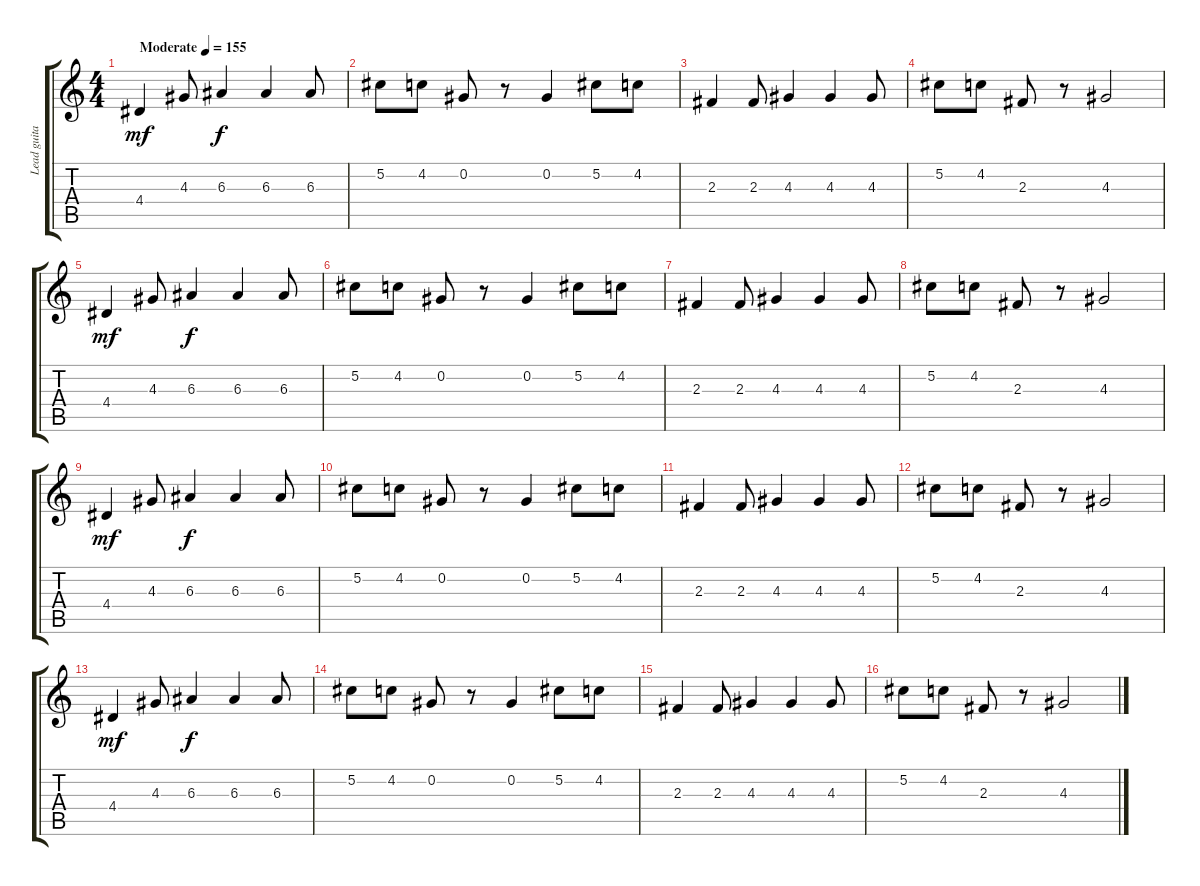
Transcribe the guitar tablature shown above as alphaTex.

\track ("Lead guitar" "Lead guita") {instrument distortionguitar}
\staff {score tabs}
\tuning (Db4 Ab3 E3 B2 Gb2 Db2) {hide}
\ts (4 4)
\tempo (155 "Moderate")
\clef g2
\ks c
4.4.4{dy mf instrument distortionguitar} 4.3.8 6.3.4{dy f} 6.3.4 6.3.8 |
5.2.8 4.2.8 0.2.8 r.8 0.2.4 5.2.8 4.2.8 |
2.3.4 2.3.8 4.3.4 4.3.4 4.3.8 |
5.2.8 4.2.8 2.3.8 r.8 4.3.2 |
4.4.4{dy mf} 4.3.8 6.3.4{dy f} 6.3.4 6.3.8 |
5.2.8 4.2.8 0.2.8 r.8 0.2.4 5.2.8 4.2.8 |
2.3.4 2.3.8 4.3.4 4.3.4 4.3.8 |
5.2.8 4.2.8 2.3.8 r.8 4.3.2 |
4.4.4{dy mf} 4.3.8 6.3.4{dy f} 6.3.4 6.3.8 |
5.2.8 4.2.8 0.2.8 r.8 0.2.4 5.2.8 4.2.8 |
2.3.4 2.3.8 4.3.4 4.3.4 4.3.8 |
5.2.8 4.2.8 2.3.8 r.8 4.3.2 |
4.4.4{dy mf} 4.3.8 6.3.4{dy f} 6.3.4 6.3.8 |
5.2.8 4.2.8 0.2.8 r.8 0.2.4 5.2.8 4.2.8 |
2.3.4 2.3.8 4.3.4 4.3.4 4.3.8 |
5.2.8 4.2.8 2.3.8 r.8 4.3.2
